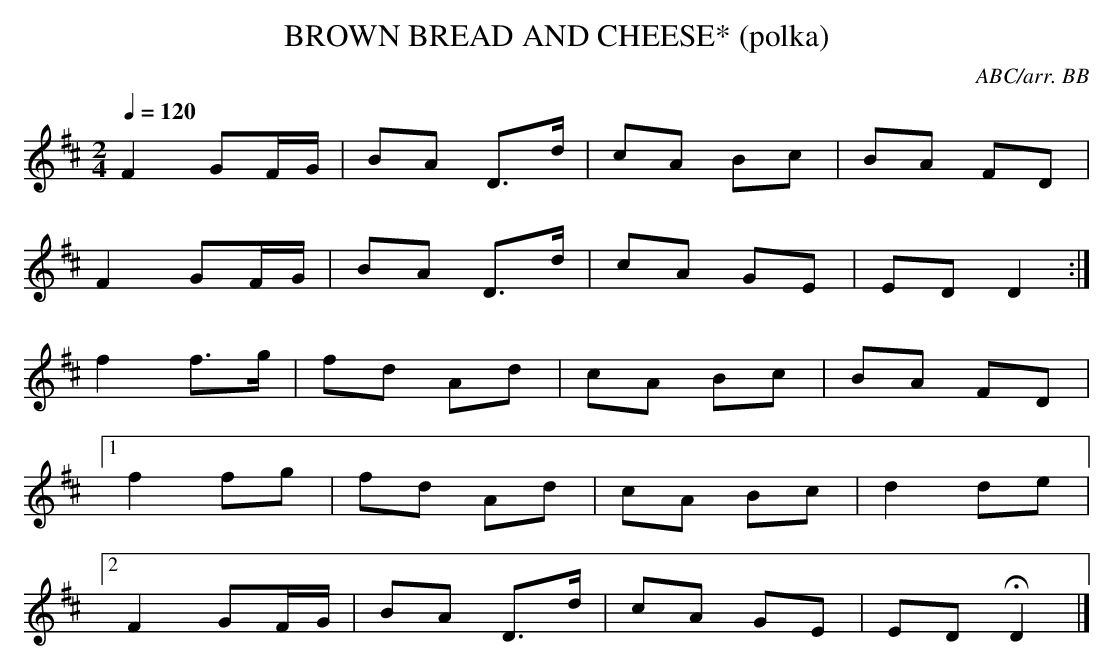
X:1
T:BROWN BREAD AND CHEESE* (polka)
C:ABC/arr. BB
L:1/8
M:2/4
Q:1/4=120
K:D
F2 GF/G/|BA D>d|cA Bc|BA FD|
F2 GF/G/|BA D>d|cA GE|ED D2:|
f2 f>g|fd Ad|cA Bc|BA FD|
[1 f2 fg|fd Ad|cA Bc|d2 de|
[2 F2 GF/G/|BA D>d|cA GE|ED HD2|]
